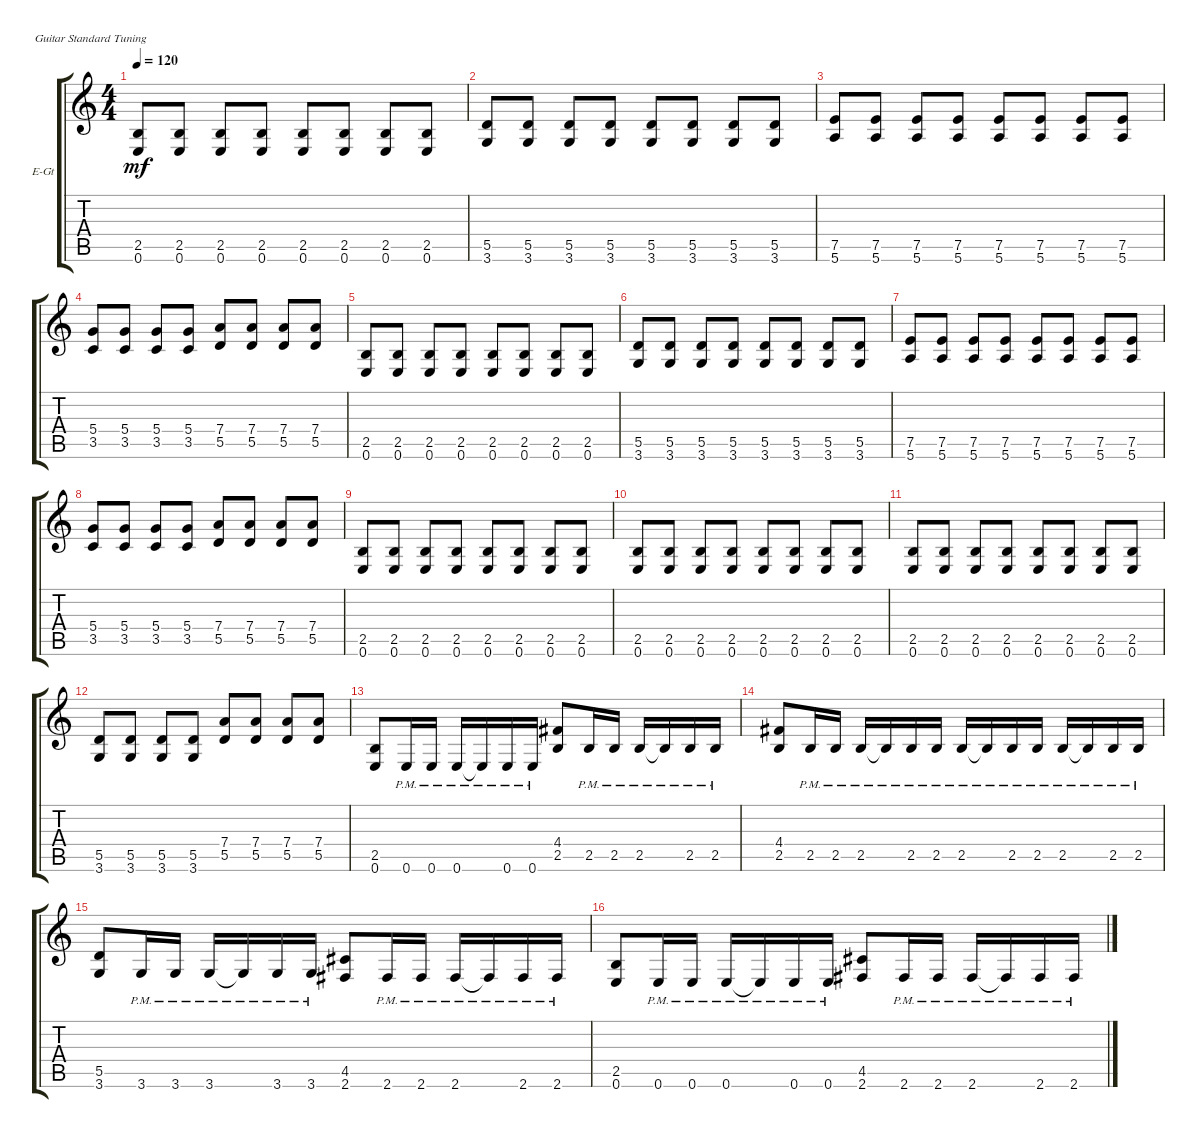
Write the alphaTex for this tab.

\defaultSystemsLayout 4
\bracketExtendMode groupsimilarinstruments
\firstSystemTrackNameOrientation horizontal
\otherSystemsTrackNameOrientation horizontal
\track ("Electric Guitar" "E-Gt") {instrument distortionguitar}
\staff {score tabs}
\tuning (E4 B3 G3 D3 A2 E2)
\ts (4 4)
\tempo 120
\clef g2
\ks c
(2.5 0.6).8{dy mf} (0.6 2.5).8 (2.5 0.6).8 (2.5 0.6).8 (2.5 0.6).8 (0.6 2.5).8 (2.5 0.6).8 (0.6 2.5).8 |
(5.5 3.6).8 (5.5 3.6).8 (5.5 3.6).8 (5.5 3.6).8 (5.5 3.6).8 (5.5 3.6).8 (5.5 3.6).8 (5.5 3.6).8 |
(7.5 5.6).8 (7.5 5.6).8 (7.5 5.6).8 (7.5 5.6).8 (7.5 5.6).8 (7.5 5.6).8 (7.5 5.6).8 (7.5 5.6).8 |
(3.5 5.4).8 (3.5 5.4).8 (3.5 5.4).8 (3.5 5.4).8 (5.5 7.4).8 (5.5 7.4).8 (5.5 7.4).8 (5.5 7.4).8 |
(2.5 0.6).8 (0.6 2.5).8 (2.5 0.6).8 (2.5 0.6).8 (2.5 0.6).8 (0.6 2.5).8 (2.5 0.6).8 (0.6 2.5).8 |
(5.5 3.6).8 (5.5 3.6).8 (5.5 3.6).8 (5.5 3.6).8 (5.5 3.6).8 (5.5 3.6).8 (5.5 3.6).8 (5.5 3.6).8 |
(7.5 5.6).8 (7.5 5.6).8 (7.5 5.6).8 (7.5 5.6).8 (7.5 5.6).8 (7.5 5.6).8 (7.5 5.6).8 (7.5 5.6).8 |
(3.5 5.4).8 (3.5 5.4).8 (3.5 5.4).8 (3.5 5.4).8 (5.5 7.4).8 (5.5 7.4).8 (5.5 7.4).8 (5.5 7.4).8 |
(2.5 0.6).8 (0.6 2.5).8 (2.5 0.6).8 (2.5 0.6).8 (2.5 0.6).8 (0.6 2.5).8 (2.5 0.6).8 (0.6 2.5).8 |
(2.5 0.6).8 (0.6 2.5).8 (2.5 0.6).8 (2.5 0.6).8 (2.5 0.6).8 (0.6 2.5).8 (2.5 0.6).8 (0.6 2.5).8 |
(2.5 0.6).8 (0.6 2.5).8 (2.5 0.6).8 (2.5 0.6).8 (2.5 0.6).8 (0.6 2.5).8 (2.5 0.6).8 (0.6 2.5).8 |
(5.5 3.6).8 (3.6 5.5).8 (5.5 3.6).8 (5.5 3.6).8 (5.5 7.4).8 (5.5 7.4).8 (5.5 7.4).8 (5.5 7.4).8 |
(0.6 2.5).8 0.6{pm}.16 0.6{pm}.16 0.6{pm}.16 0.6{pm t}.16 0.6{pm}.16 0.6{pm}.16 (2.5 4.4).8 2.5{pm}.16 2.5{pm}.16 2.5{pm}.16 2.5{pm t}.16 2.5{pm}.16 2.5{pm}.16 |
(2.5 4.4).8 2.5{pm}.16 2.5{pm}.16 2.5{pm}.16 2.5{pm t}.16 2.5{pm}.16 2.5{pm}.16 2.5{pm}.16 2.5{pm t}.16 2.5{pm}.16 2.5{pm}.16 2.5{pm}.16 2.5{pm t}.16 2.5{pm}.16 2.5{pm}.16 |
(3.6 5.5).8 3.6{pm}.16 3.6{pm}.16 3.6{pm}.16 3.6{pm t}.16 3.6{pm}.16 3.6{pm}.16 (2.6 4.5).8 2.6{pm}.16 2.6{pm}.16 2.6{pm}.16 2.6{pm t}.16 2.6{pm}.16 2.6{pm}.16 |
(0.6 2.5).8 0.6{pm}.16 0.6{pm}.16 0.6{pm}.16 0.6{pm t}.16 0.6{pm}.16 0.6{pm}.16 (2.6 4.5).8 2.6{pm}.16 2.6{pm}.16 2.6{pm}.16 2.6{pm t}.16 2.6{pm}.16 2.6{pm}.16
